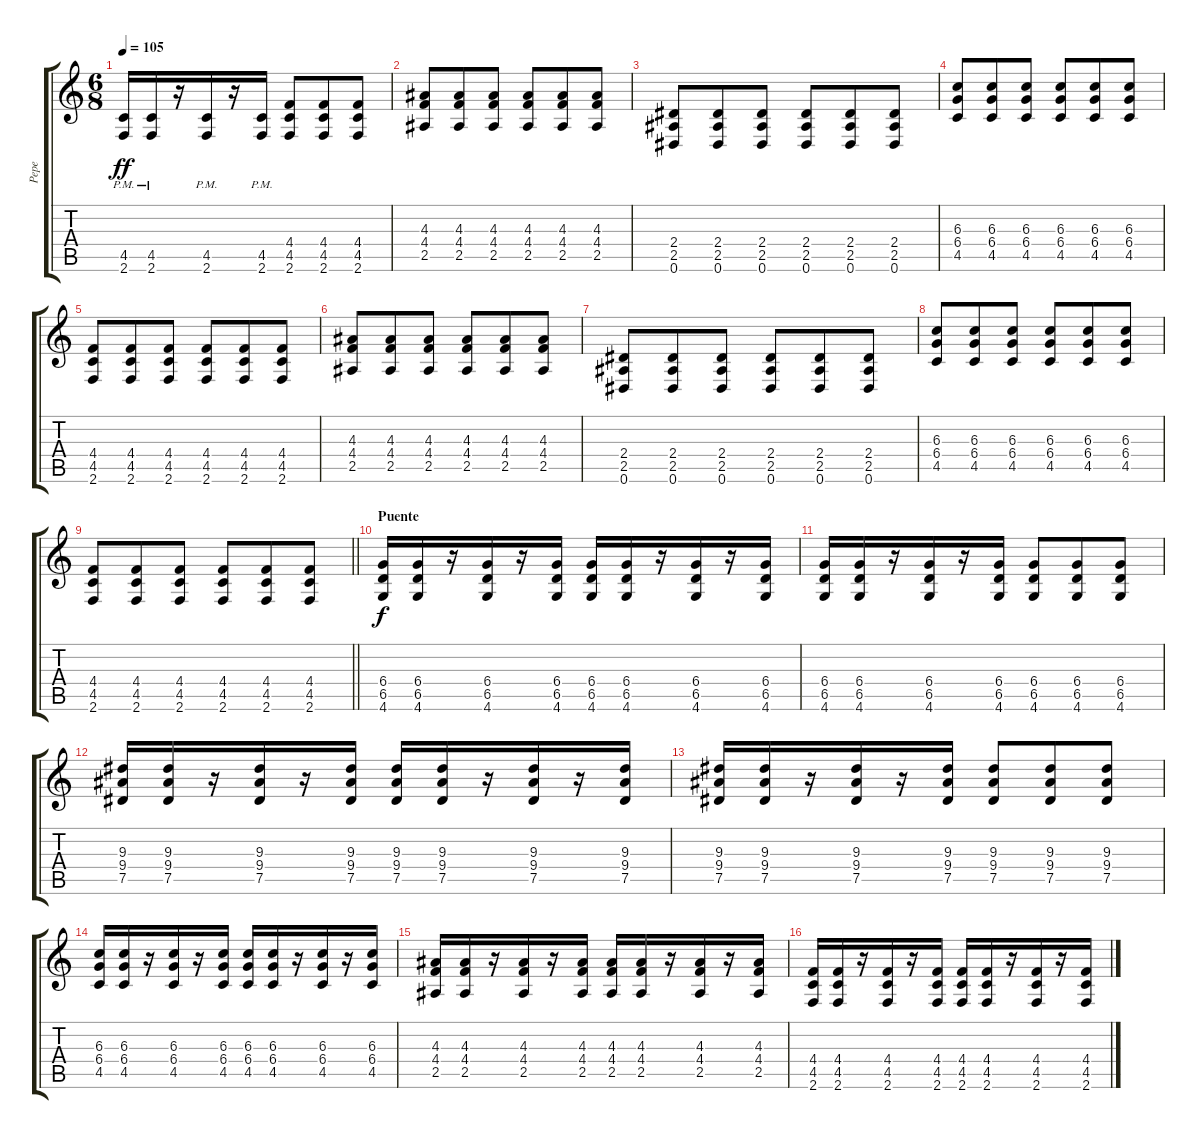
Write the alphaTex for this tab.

\track ("Pepe" "Pepe") {instrument distortionguitar}
\staff {score tabs}
\tuning (Eb4 Bb3 Gb3 Db3 Ab2 Eb2) {hide}
\ts (6 8)
\tempo 105
\clef g2
\ks c
(4.5{pm} 2.6{pm}).16{dy ff} (4.5{pm} 2.6{pm}).16 r.16 (4.5{pm} 2.6{pm}).16 r.16 (4.5{pm} 2.6{pm}).16 (4.4 4.5 2.6).8 (4.4 4.5 2.6).8 (4.4 4.5 2.6).8 |
(4.3 4.4 2.5).8 (4.3 4.4 2.5).8 (4.3 4.4 2.5).8 (4.3 4.4 2.5).8 (4.3 4.4 2.5).8 (4.3 4.4 2.5).8 |
(2.4 2.5 0.6).8 (2.4 2.5 0.6).8 (2.4 2.5 0.6).8 (2.4 2.5 0.6).8 (2.4 2.5 0.6).8 (2.4 2.5 0.6).8 |
(6.3 6.4 4.5).8 (6.3 6.4 4.5).8 (6.3 6.4 4.5).8 (6.3 6.4 4.5).8 (6.3 6.4 4.5).8 (6.3 6.4 4.5).8 |
(4.4 4.5 2.6).8 (4.4 4.5 2.6).8 (4.4 4.5 2.6).8 (4.4 4.5 2.6).8 (4.4 4.5 2.6).8 (4.4 4.5 2.6).8 |
(4.3 4.4 2.5).8 (4.3 4.4 2.5).8 (4.3 4.4 2.5).8 (4.3 4.4 2.5).8 (4.3 4.4 2.5).8 (4.3 4.4 2.5).8 |
(2.4 2.5 0.6).8 (2.4 2.5 0.6).8 (2.4 2.5 0.6).8 (2.4 2.5 0.6).8 (2.4 2.5 0.6).8 (2.4 2.5 0.6).8 |
(6.3 6.4 4.5).8 (6.3 6.4 4.5).8 (6.3 6.4 4.5).8 (6.3 6.4 4.5).8 (6.3 6.4 4.5).8 (6.3 6.4 4.5).8 |
\barLineRight lightlight
(4.4 4.5 2.6).8 (4.4 4.5 2.6).8 (4.4 4.5 2.6).8 (4.4 4.5 2.6).8 (4.4 4.5 2.6).8 (4.4 4.5 2.6).8 |
\section ("" "Puente")
(6.4 6.5 4.6).16{dy f} (6.4 6.5 4.6).16 r.16 (6.4 6.5 4.6).16 r.16 (6.4 6.5 4.6).16 (6.4 6.5 4.6).16 (6.4 6.5 4.6).16 r.16 (6.4 6.5 4.6).16 r.16 (6.4 6.5 4.6).16 |
(6.4 6.5 4.6).16 (6.4 6.5 4.6).16 r.16 (6.4 6.5 4.6).16 r.16 (6.4 6.5 4.6).16 (6.4 6.5 4.6).8 (6.4 6.5 4.6).8 (6.4 6.5 4.6).8 |
(9.3 9.4 7.5).16 (9.3 9.4 7.5).16 r.16 (9.3 9.4 7.5).16 r.16 (9.3 9.4 7.5).16 (9.3 9.4 7.5).16 (9.3 9.4 7.5).16 r.16 (9.3 9.4 7.5).16 r.16 (9.3 9.4 7.5).16 |
(9.3 9.4 7.5).16 (9.3 9.4 7.5).16 r.16 (9.3 9.4 7.5).16 r.16 (9.3 9.4 7.5).16 (9.3 9.4 7.5).8 (9.3 9.4 7.5).8 (9.3 9.4 7.5).8 |
(6.3 6.4 4.5).16 (6.3 6.4 4.5).16 r.16 (6.3 6.4 4.5).16 r.16 (6.3 6.4 4.5).16 (6.3 6.4 4.5).16 (6.3 6.4 4.5).16 r.16 (6.3 6.4 4.5).16 r.16 (6.3 6.4 4.5).16 |
(4.3 4.4 2.5).16 (4.3 4.4 2.5).16 r.16 (4.3 4.4 2.5).16 r.16 (4.3 4.4 2.5).16 (4.3 4.4 2.5).16 (4.3 4.4 2.5).16 r.16 (4.3 4.4 2.5).16 r.16 (4.3 4.4 2.5).16 |
(4.4 4.5 2.6).16 (4.4 4.5 2.6).16 r.16 (4.4 4.5 2.6).16 r.16 (4.4 4.5 2.6).16 (4.4 4.5 2.6).16 (4.4 4.5 2.6).16 r.16 (4.4 4.5 2.6).16 r.16 (4.4 4.5 2.6).16
